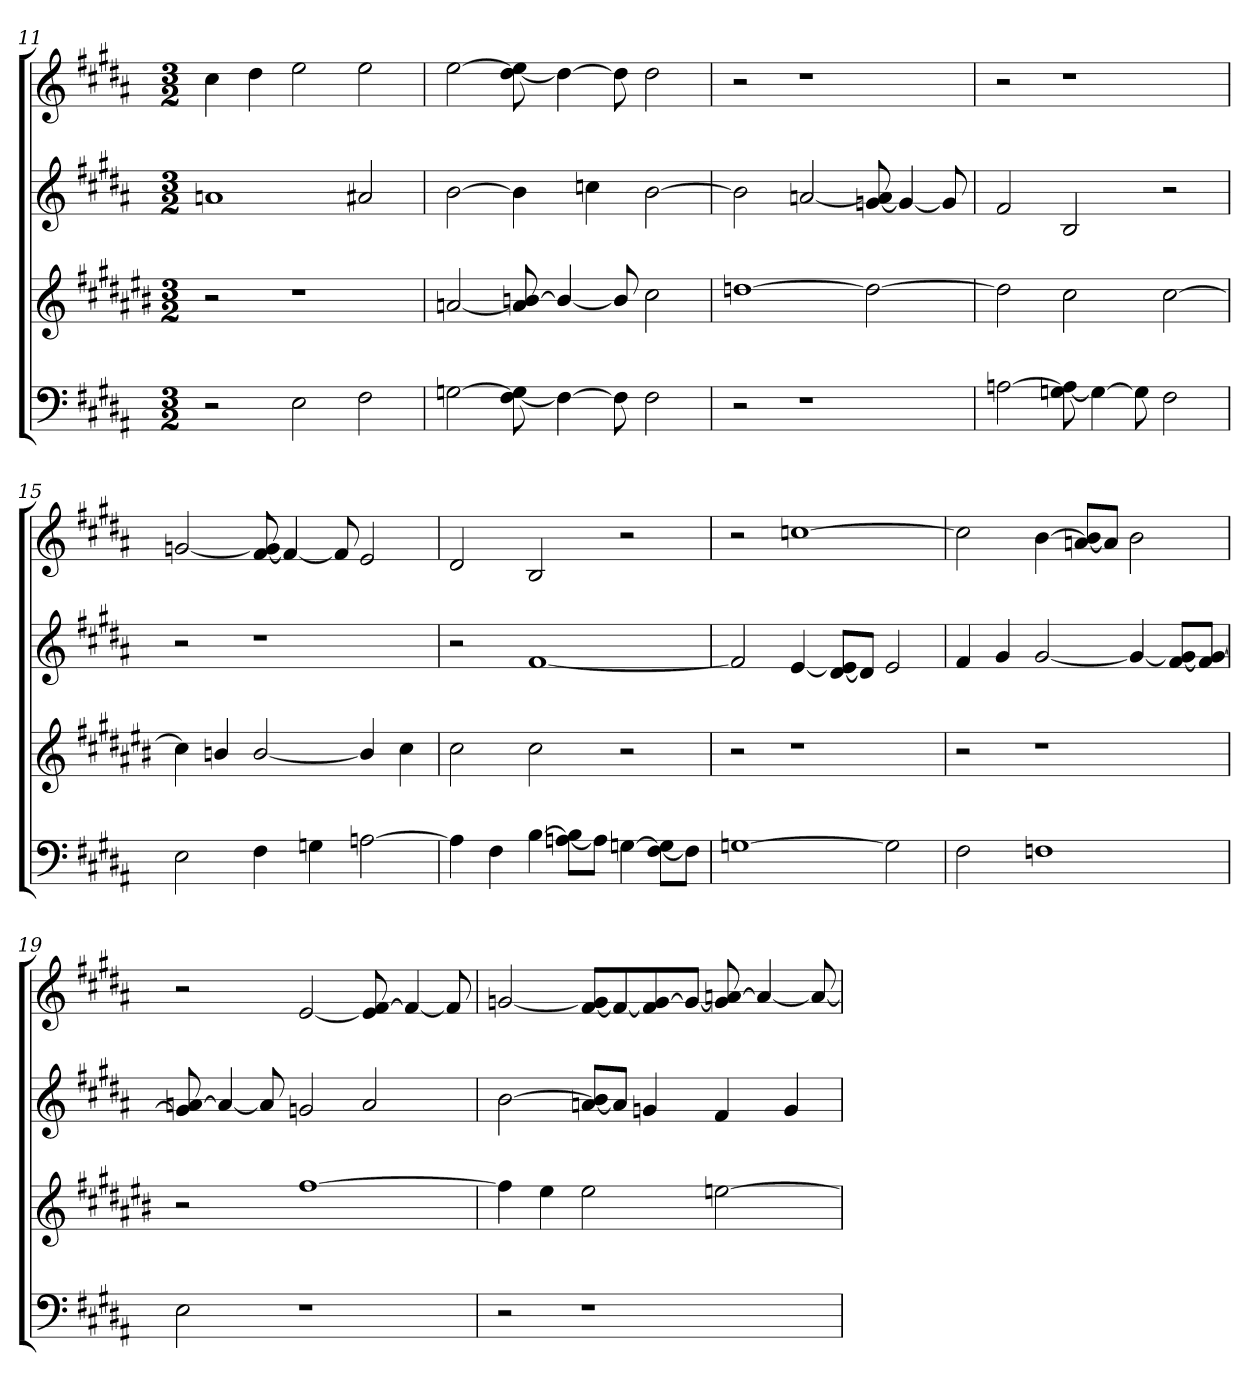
**kern	**kern	**kern	**kern
*part4	*part3	*part2	*part1
*staff4	*staff3	*staff2	*staff1
*clefF4	*clefG2	*clefG2	*clefG2
*	*ITrd1c2	*	*
*k[f#c#g#d#a#]	*k[f#c#g#d#a#]	*k[f#c#g#d#a#]	*k[f#c#g#d#a#]
*B:	*B:	*B:	*B:
*M3/2	*M3/2	*M3/2	*M3/2
=11	=11	=11	=11
2r	2r	1an	4cc#\
.	.	.	4dd#\
2E\	1r	.	2ee\
2F#\	.	2a#X/	2ee\
=12	=12	=12	=12
[2Gn\	[2gn/	[2b\	[2ee\
[8F#\ 8G\]	8g/] [8an/	4b\]	[8dd#\ 8ee\]
4F#\_	4a/_	.	4dd#\_
.	.	4ccn\	.
8F#\]	8a/]	.	8dd#\]
2F#\	2b\	[2b\	2dd#\
!!LO:PB:g=z
=13	=13	=13	=13
2r	[1ccn	2b\]	2r
1r	.	[2an/	1r
.	2cc\_	[8gn/ 8a/]	.
.	.	4g/_	.
.	.	8g/]	.
=14	=14	=14	=14
[2An\	2cc\]	2f#/	2r
[8Gn\ 8A\]	2b\	2B/	1r
4G\_	.	.	.
8G\]	.	.	.
2F#\	[2b\	2r	.
=15	=15	=15	=15
2E\	4b\]	2r	[2gn/
.	4an/	.	.
4F#\	[2a/	1r	[8f#/ 8g/]
.	.	.	4f#/_
4Gn\	.	.	.
.	.	.	8f#/]
[2An\	4a/]	.	2e/
.	4b\	.	.
=16	=16	=16	=16
4A\]	2b\	2r	2d#/
4F#\	.	.	.
[4B\	2b\	[1f#	2B/
[8An\ 8B\]L	.	.	.
8A\J]	.	.	.
[4Gn\	2r	.	2r
[8F#\ 8G\]L	.	.	.
8F#\J]	.	.	.
!!LO:LB:g=z
=17	=17	=17	=17
[1Gn	2r	2f#/]	2r
.	1r	[4e/	[1ccn
.	.	[8d#/ 8e/]L	.
.	.	8d#/J]	.
2G\]	.	2e/	.
=18	=18	=18	=18
2F#\	2r	4f#/	2cc\]
.	.	4g#/	.
1Fn	1r	[2g#/	[4b\
.	.	.	[8an/ 8b/]L
.	.	.	8a/J]
.	.	4g#/_	2b\
.	.	[8f#/ 8g#/]L	.
.	.	8f#/] [8g#/J	.
=19	=19	=19	=19
2E\	2r	8g#/] [8an/	2r
.	.	4a/_	.
.	.	8a/]	.
1r	[1ee	2gn/	[2e/
.	.	2a/	8e/] [8f#/
.	.	.	4f#/_
.	.	.	8f#/]
!!LO:LB:g=z
=20	=20	=20	=20
2r	4ee\]	[2b\	[2gn/
.	4dd#\	.	.
1r	2dd#\	[8an/ 8b/]L	[8f#/ 8g/]L
.	.	8a/J]	8f#/_
.	.	4gn/	8f#/] [8g/
.	.	.	8g/J_
.	[2ddn\	4f#/	8g/] [8an/
.	.	.	4a/_
.	.	4g/	.
.	.	.	8a/_
=	=	=	=
*-	*-	*-	*-
